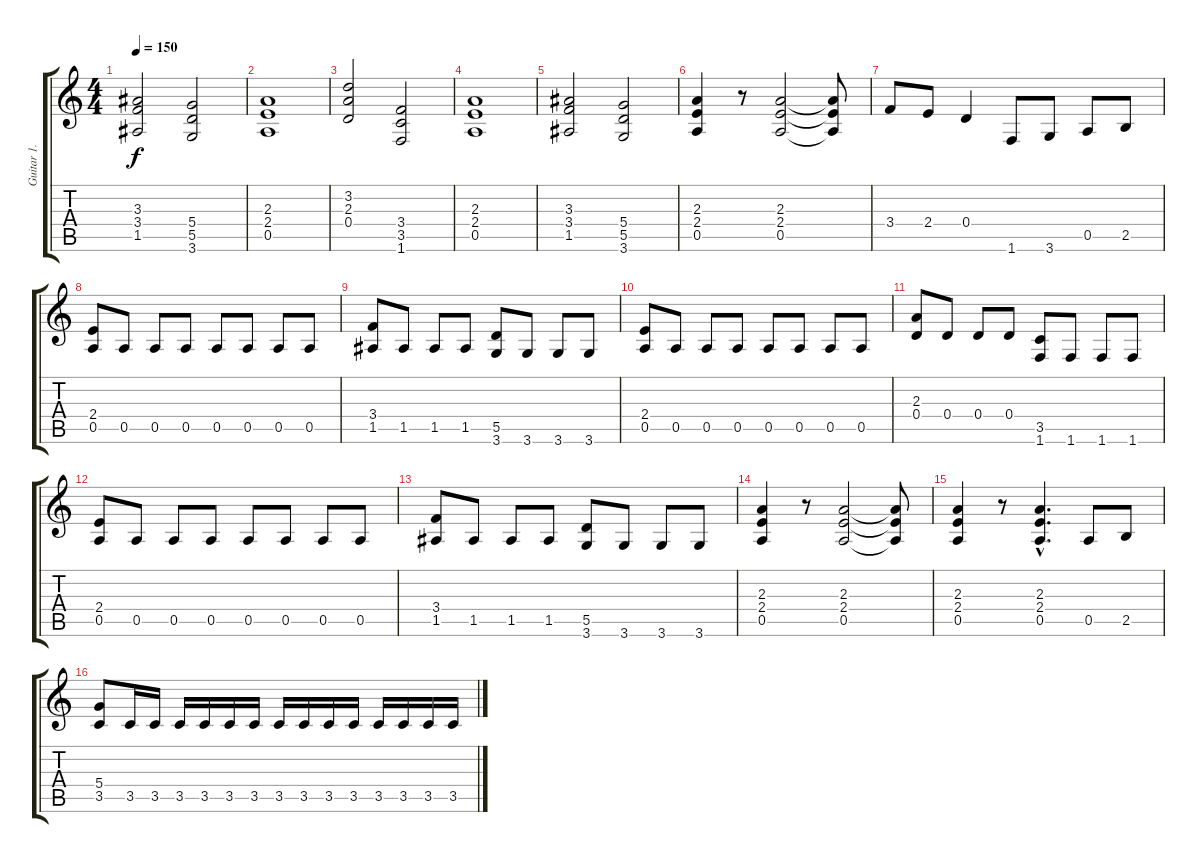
\track ("Guitar 1." "Guitar 1.") {instrument overdrivenguitar}
\staff {score tabs}
\tuning (E4 B3 G3 D3 A2 E2) {hide}
\ts (4 4)
\tempo 150
\clef g2
\ks c
(3.3 3.4 1.5).2{dy f} (5.4 5.5 3.6).2 |
(2.3 2.4 0.5).1 |
(3.2 2.3 0.4).2 (3.4 3.5 1.6).2 |
(2.3 2.4 0.5).1 |
(3.3 3.4 1.5).2 (5.4 5.5 3.6).2 |
(2.3 2.4 0.5).4 r.8 (2.3 2.4 0.5).2 (2.3{t} 2.4{t} 0.5{t}).8 |
3.4.8 2.4.8 0.4.4 1.6.8 3.6.8 0.5.8 2.5.8 |
(2.4 0.5).8 0.5.8 0.5.8 0.5.8 0.5.8 0.5.8 0.5.8 0.5.8 |
(3.4 1.5).8 1.5.8 1.5.8 1.5.8 (5.5 3.6).8 3.6.8 3.6.8 3.6.8 |
(2.4 0.5).8 0.5.8 0.5.8 0.5.8 0.5.8 0.5.8 0.5.8 0.5.8 |
(2.3 0.4).8 0.4.8 0.4.8 0.4.8 (3.5 1.6).8 1.6.8 1.6.8 1.6.8 |
(2.4 0.5).8 0.5.8 0.5.8 0.5.8 0.5.8 0.5.8 0.5.8 0.5.8 |
(3.4 1.5).8 1.5.8 1.5.8 1.5.8 (5.5 3.6).8 3.6.8 3.6.8 3.6.8 |
(2.3 2.4 0.5).4 r.8 (2.3 2.4 0.5).2 (2.3{t} 2.4{t} 0.5{t}).8 |
(2.3 2.4 0.5).4 r.8 (2.3{hac} 2.4{hac} 0.5{hac}).4{d} 0.5.8 2.5.8 |
(5.4 3.5).8 3.5.16 3.5.16 3.5.16 3.5.16 3.5.16 3.5.16 3.5.16 3.5.16 3.5.16 3.5.16 3.5.16 3.5.16 3.5.16 3.5.16
